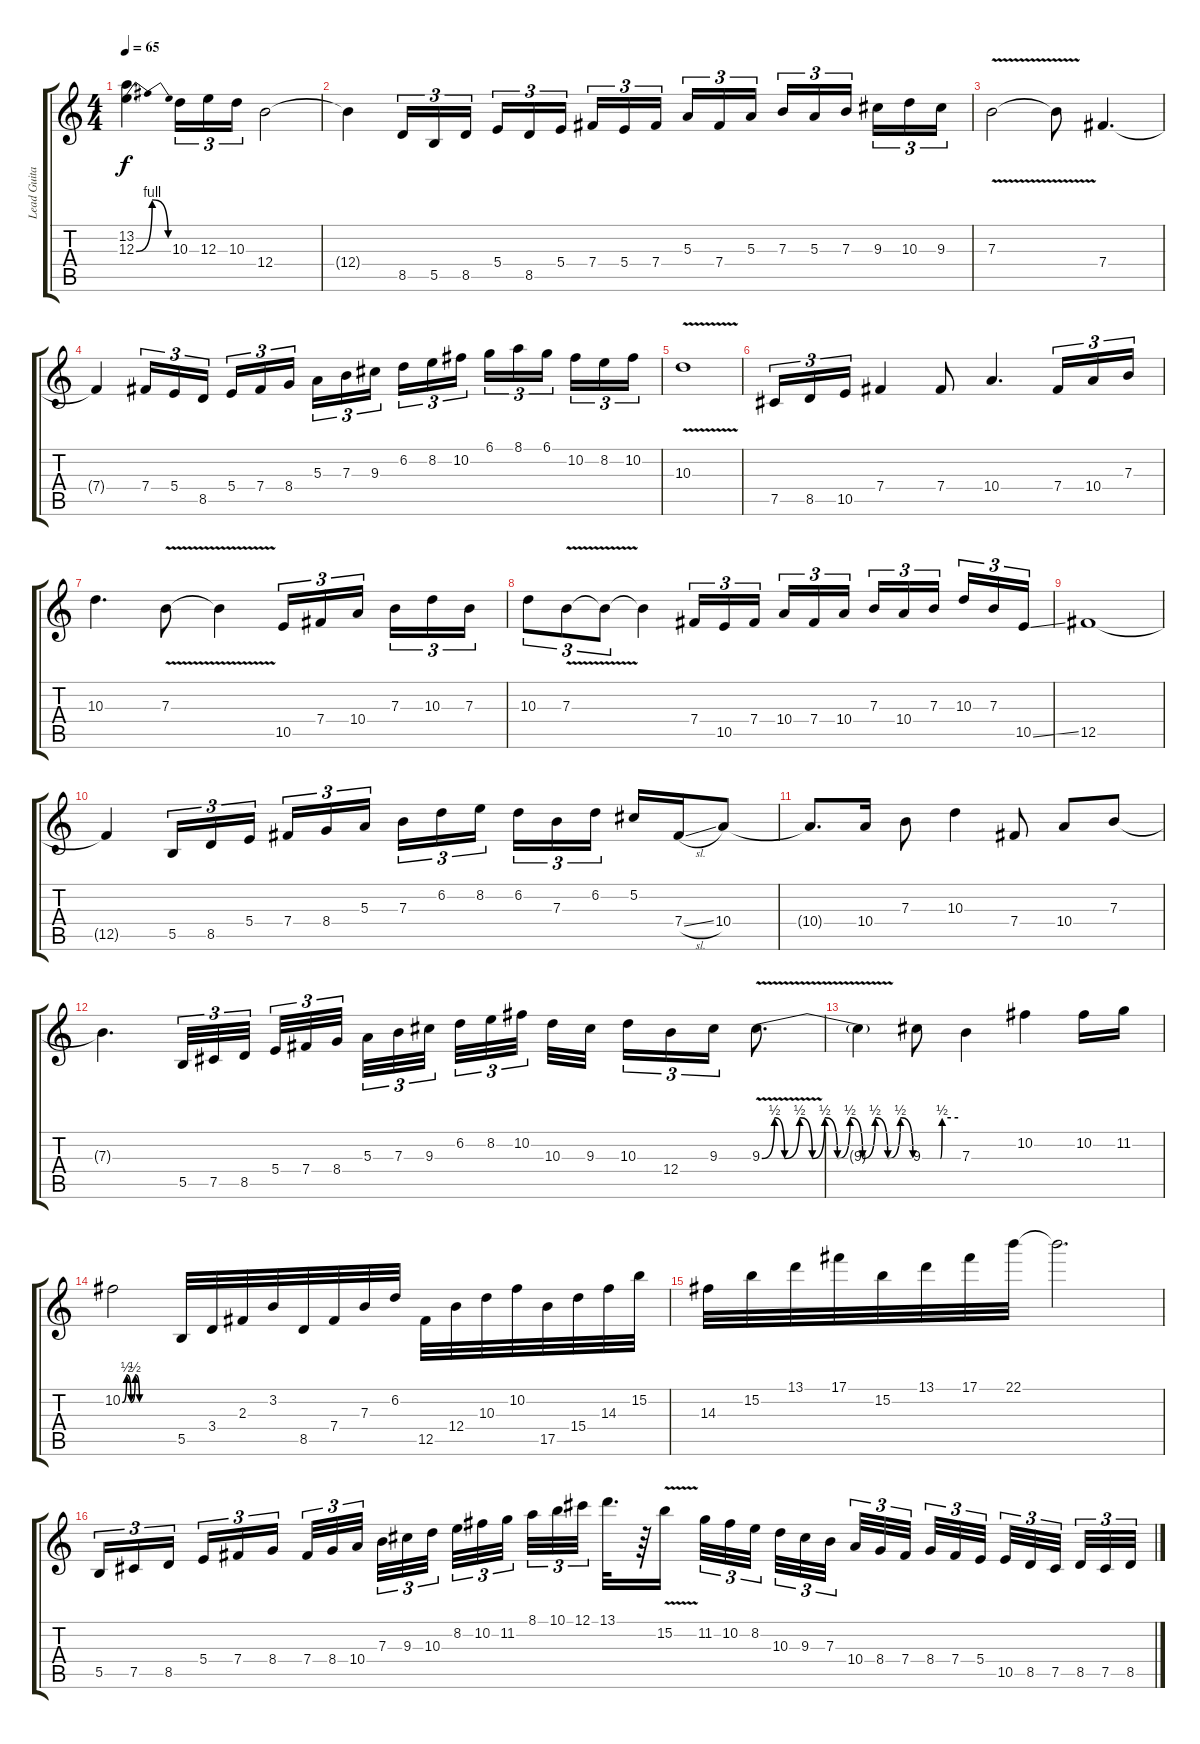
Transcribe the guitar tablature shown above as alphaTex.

\track ("Lead Guitar Two" "Lead Guita") {instrument acousticguitarsteel}
\staff {score tabs}
\tuning (Db4 Ab3 E3 B2 Gb2 B1) {hide}
\ts (4 4)
\tempo 65
\clef g2
\ks c
(13.2 12.3{be (bendrelease 0 0 10 4 20 4 60 0)}).4{d dy f} 10.3.16{tu (3 2)} 12.3.16{tu (3 2)} 10.3.16{tu (3 2)} 12.4.2 |
12.4{t}.4 8.5.16{tu (3 2)} 5.5.16{tu (3 2)} 8.5.16{tu (3 2) beam splitsecondary} 5.4.16{tu (3 2)} 8.5.16{tu (3 2)} 5.4.16{tu (3 2)} 7.4.16{tu (3 2)} 5.4.16{tu (3 2)} 7.4.16{tu (3 2) beam splitsecondary} 5.3.16{tu (3 2)} 7.4.16{tu (3 2)} 5.3.16{tu (3 2)} 7.3.16{tu (3 2)} 5.3.16{tu (3 2)} 7.3.16{tu (3 2) beam splitsecondary} 9.3.16{tu (3 2)} 10.3.16{tu (3 2)} 9.3.16{tu (3 2)} |
7.3{v}.2 7.3{t}.8 7.4.4{d} |
7.4{t}.4 7.4.16{tu (3 2)} 5.4.16{tu (3 2)} 8.5.16{tu (3 2) beam splitsecondary} 5.4.16{tu (3 2)} 7.4.16{tu (3 2)} 8.4.16{tu (3 2)} 5.3.16{tu (3 2)} 7.3.16{tu (3 2)} 9.3.16{tu (3 2) beam splitsecondary} 6.2.16{tu (3 2)} 8.2.16{tu (3 2)} 10.2.16{tu (3 2)} 6.1.16{tu (3 2)} 8.1.16{tu (3 2)} 6.1.16{tu (3 2) beam splitsecondary} 10.2.16{tu (3 2)} 8.2.16{tu (3 2)} 10.2.16{tu (3 2)} |
10.3{v}.1 |
7.5.16{tu (3 2)} 8.5.16{tu (3 2)} 10.5.16{tu (3 2)} 7.4.4 7.4.8 10.4.4{d} 7.4.16{tu (3 2)} 10.4.16{tu (3 2)} 7.3.16{tu (3 2)} |
10.3.4{d} 7.3{v}.8 7.3{t}.4 10.5.16{tu (3 2)} 7.4.16{tu (3 2)} 10.4.16{tu (3 2) beam splitsecondary} 7.3.16{tu (3 2)} 10.3.16{tu (3 2)} 7.3.16{tu (3 2)} |
10.3.8{tu (3 2)} 7.3{v}.8{tu (3 2)} 7.3{t}.8{tu (3 2)} 7.3{t}.4 7.4.16{tu (3 2)} 10.5.16{tu (3 2)} 7.4.16{tu (3 2) beam splitsecondary} 10.4.16{tu (3 2)} 7.4.16{tu (3 2)} 10.4.16{tu (3 2)} 7.3.16{tu (3 2)} 10.4.16{tu (3 2)} 7.3.16{tu (3 2) beam splitsecondary} 10.3.16{tu (3 2)} 7.3.16{tu (3 2)} 10.5{ss}.16{tu (3 2)} |
12.5.1 |
12.5{t}.4 5.5.16{tu (3 2)} 8.5.16{tu (3 2)} 5.4.16{tu (3 2) beam splitsecondary} 7.4.16{tu (3 2)} 8.4.16{tu (3 2)} 5.3.16{tu (3 2)} 7.3.16{tu (3 2)} 6.2.16{tu (3 2)} 8.2.16{tu (3 2) beam splitsecondary} 6.2.16{tu (3 2)} 7.3.16{tu (3 2)} 6.2.16{tu (3 2)} 5.2.16 7.4{sl}.16 10.4.8 |
10.4{t}.8{d} 10.4.16 7.3.8 10.3.4 7.4.8 10.4.8 7.3.8 |
7.3{t}.4{d} 5.5.32{tu (3 2)} 7.5.32{tu (3 2)} 8.5.32{tu (3 2) beam splitsecondary} 5.4.32{tu (3 2)} 7.4.32{tu (3 2)} 8.4.32{tu (3 2)} 5.3.32{tu (3 2)} 7.3.32{tu (3 2)} 9.3.32{tu (3 2) beam splitsecondary} 6.2.32{tu (3 2)} 8.2.32{tu (3 2)} 10.2.32{tu (3 2) beam splitsecondary} 10.3.32 9.3.32{beam splitsecondary} 10.3.16{tu (3 2)} 12.4.16{tu (3 2)} 9.3.16{tu (3 2)} 9.3{be (custom 0 0 5 2 9 0 15 2 20 0 25 2 30 0 35 2 40 0 45 2 50 0 55 2 60 0) v}.8{d} |
9.3{t}.4 9.3{be (custom 0 0 30 0 33 2 60 2)}.8 7.3.4 10.2.4 10.2.16 11.2.16 |
10.2{be (custom 0 0 5 2 10 0 15 2 20 0 60 0)}.2 5.5.32 3.4.32 2.3.32 3.2.32 8.5.32 7.4.32 7.3.32 6.2.32 12.5.32 12.4.32 10.3.32 10.2.32 17.5.32 15.4.32 14.3.32 15.2.32 |
14.3.32 15.2.32 13.1.32 17.1.32 15.2.32 13.1.32 17.1.32 22.1.32 22.1{t}.2{d} |
5.5.16{tu (3 2)} 7.5.16{tu (3 2)} 8.5.16{tu (3 2) beam splitsecondary} 5.4.16{tu (3 2)} 7.4.16{tu (3 2)} 8.4.16{tu (3 2)} 7.4.32{tu (3 2)} 8.4.32{tu (3 2)} 10.4.32{tu (3 2) beam splitsecondary} 7.3.32{tu (3 2)} 9.3.32{tu (3 2)} 10.3.32{tu (3 2) beam splitsecondary} 8.2.32{tu (3 2)} 10.2.32{tu (3 2)} 11.2.32{tu (3 2) beam splitsecondary} 8.1.32{tu (3 2)} 10.1.32{tu (3 2)} 12.1.32{tu (3 2)} 13.1.32{d} r.64 15.2{v}.16{beam splitsecondary} 11.2.32{tu (3 2)} 10.2.32{tu (3 2)} 8.2.32{tu (3 2) beam splitsecondary} 10.3.32{tu (3 2)} 9.3.32{tu (3 2)} 7.3.32{tu (3 2)} 10.4.32{tu (3 2)} 8.4.32{tu (3 2)} 7.4.32{tu (3 2) beam splitsecondary} 8.4.32{tu (3 2)} 7.4.32{tu (3 2)} 5.4.32{tu (3 2) beam splitsecondary} 10.5.32{tu (3 2)} 8.5.32{tu (3 2)} 7.5.32{tu (3 2) beam splitsecondary} 8.5.32{tu (3 2)} 7.5.32{tu (3 2)} 8.5.32{tu (3 2)}
